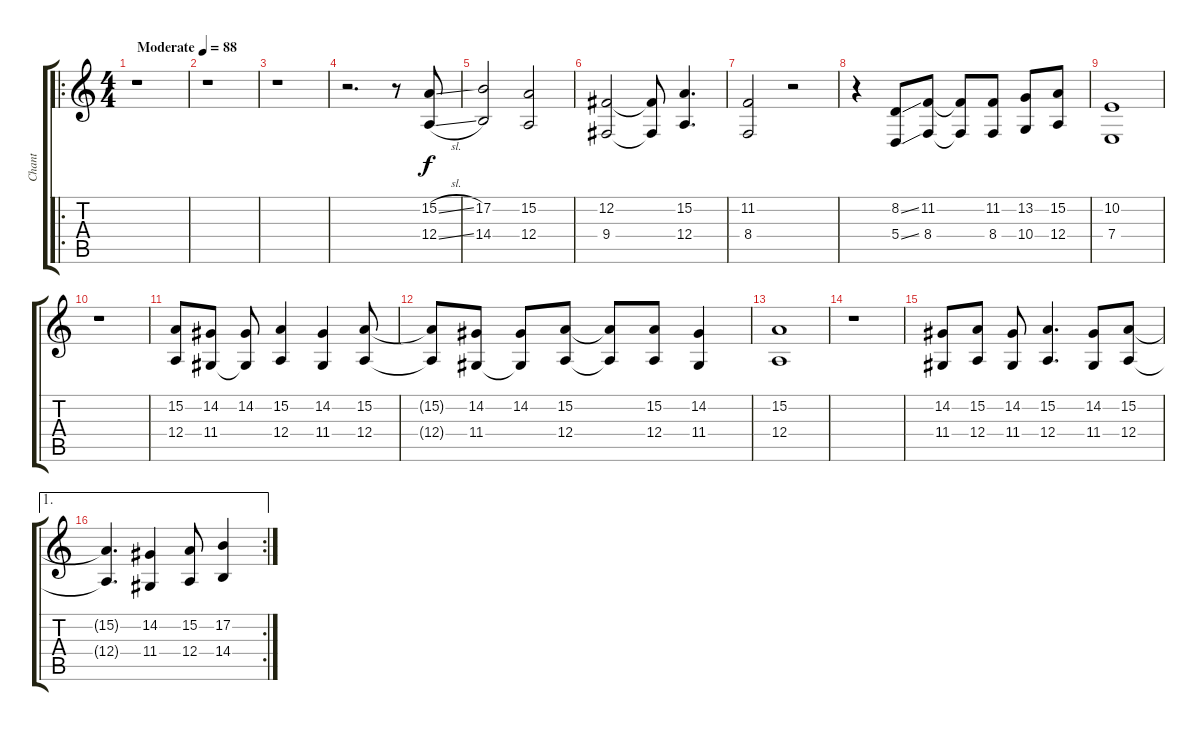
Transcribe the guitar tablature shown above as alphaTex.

\track ("Chant" "Chant") {instrument reedorgan bank 127}
\staff {score tabs}
\tuning (B3 Gb3 D3 A2 E2 B1) {hide}
\ro
\ts (4 4)
\tempo (88 "Moderate")
\clef g2
\ks c
r.1{dy f instrument reedorgan} |
r.1 |
r.1 |
r.2{d} r.8 (15.2{sl} 12.4{sl}).8 |
(17.2 14.4).2 (15.2 12.4).2 |
(12.2 9.4).2 (12.2{t} 9.4{t}).8 (15.2 12.4).4{d} |
(11.2 8.4).2 r.2 |
r.4 (8.2{ss} 5.4{ss}).8 (11.2 8.4).8 (11.2{t} 8.4{t}).8 (11.2 8.4).8 (13.2 10.4).8 (15.2 12.4).8 |
(10.2 7.4).1 |
r.1 |
(15.2 12.4).8 (14.2 11.4).8 (14.2 11.4{t}).8 (15.2 12.4).4 (14.2 11.4).4 (15.2 12.4).8 |
(15.2{t} 12.4{t}).8 (14.2 11.4).8 (14.2 11.4{t}).8 (15.2 12.4).8 (15.2{t} 12.4{t}).8 (15.2 12.4).8 (14.2 11.4).4 |
(15.2 12.4).1 |
r.1 |
(14.2 11.4).8 (15.2 12.4).8 (14.2 11.4).8 (15.2 12.4).4{d} (14.2 11.4).8 (15.2 12.4).8 |
\ae 1
\rc 2
(15.2{t} 12.4{t}).4{d} (14.2 11.4).4 (15.2 12.4).8 (17.2 14.4).4
